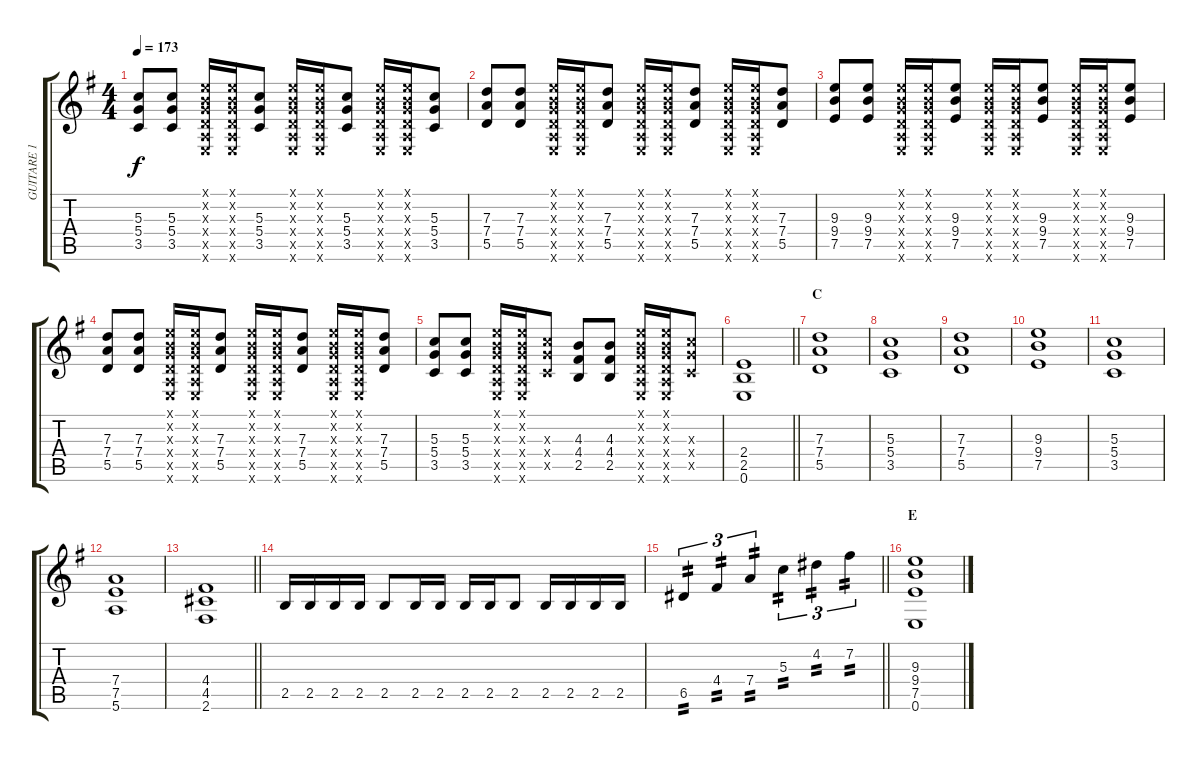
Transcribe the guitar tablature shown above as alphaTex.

\track ("GUITARE 1" "GUITARE 1") {instrument distortionguitar}
\staff {score tabs}
\tuning (E4 B3 G3 D3 A2 E2) {hide}
\ts (4 4)
\tempo 173
\clef g2
\ks g
(5.3 5.4 3.5).8{dy f} (5.3 5.4 3.5).8 (0.1{x} 0.2{x} 0.3{x} 0.4{x} 0.5{x} 0.6{x}).16 (0.1{x} 0.2{x} 0.3{x} 0.4{x} 0.5{x} 0.6{x}).16 (5.3 5.4 3.5).8 (0.1{x} 0.2{x} 0.3{x} 0.4{x} 0.5{x} 0.6{x}).16 (0.1{x} 0.2{x} 0.3{x} 0.4{x} 0.5{x} 0.6{x}).16 (5.3 5.4 3.5).8 (0.1{x} 0.2{x} 0.3{x} 0.4{x} 0.5{x} 0.6{x}).16 (0.1{x} 0.2{x} 0.3{x} 0.4{x} 0.5{x} 0.6{x}).16 (5.3 5.4 3.5).8 |
(7.3 7.4 5.5).8 (7.3 7.4 5.5).8 (0.1{x} 0.2{x} 0.3{x} 0.4{x} 0.5{x} 0.6{x}).16 (0.1{x} 0.2{x} 0.3{x} 0.4{x} 0.5{x} 0.6{x}).16 (7.3 7.4 5.5).8 (0.1{x} 0.2{x} 0.3{x} 0.4{x} 0.5{x} 0.6{x}).16 (0.1{x} 0.2{x} 0.3{x} 0.4{x} 0.5{x} 0.6{x}).16 (7.3 7.4 5.5).8 (0.1{x} 0.2{x} 0.3{x} 0.4{x} 0.5{x} 0.6{x}).16 (0.1{x} 0.2{x} 0.3{x} 0.4{x} 0.5{x} 0.6{x}).16 (7.3 7.4 5.5).8 |
(9.3 9.4 7.5).8 (9.3 9.4 7.5).8 (0.1{x} 0.2{x} 0.3{x} 0.4{x} 0.5{x} 0.6{x}).16 (0.1{x} 0.2{x} 0.3{x} 0.4{x} 0.5{x} 0.6{x}).16 (9.3 9.4 7.5).8 (0.1{x} 0.2{x} 0.3{x} 0.4{x} 0.5{x} 0.6{x}).16 (0.1{x} 0.2{x} 0.3{x} 0.4{x} 0.5{x} 0.6{x}).16 (9.3 9.4 7.5).8 (0.1{x} 0.2{x} 0.3{x} 0.4{x} 0.5{x} 0.6{x}).16 (0.1{x} 0.2{x} 0.3{x} 0.4{x} 0.5{x} 0.6{x}).16 (9.3 9.4 7.5).8 |
(7.3 7.4 5.5).8 (7.3 7.4 5.5).8 (0.1{x} 0.2{x} 0.3{x} 0.4{x} 0.5{x} 0.6{x}).16 (0.1{x} 0.2{x} 0.3{x} 0.4{x} 0.5{x} 0.6{x}).16 (7.3 7.4 5.5).8 (0.1{x} 0.2{x} 0.3{x} 0.4{x} 0.5{x} 0.6{x}).16 (0.1{x} 0.2{x} 0.3{x} 0.4{x} 0.5{x} 0.6{x}).16 (7.3 7.4 5.5).8 (0.1{x} 0.2{x} 0.3{x} 0.4{x} 0.5{x} 0.6{x}).16 (0.1{x} 0.2{x} 0.3{x} 0.4{x} 0.5{x} 0.6{x}).16 (7.3 7.4 5.5).8 |
(5.3 5.4 3.5).8 (5.3 5.4 3.5).8 (0.1{x} 0.2{x} 0.3{x} 0.4{x} 0.5{x} 0.6{x}).16 (0.1{x} 0.2{x} 0.3{x} 0.4{x} 0.5{x} 0.6{x}).16 (5.3{x} 5.4{x} 3.5{x}).8 (4.3 4.4 2.5).8 (4.3 4.4 2.5).8 (0.1{x} 0.2{x} 0.3{x} 0.4{x} 0.5{x} 0.6{x}).16 (0.1{x} 0.2{x} 0.3{x} 0.4{x} 0.5{x} 0.6{x}).16 (5.3{x} 5.4{x} 3.5{x}).8 |
\barLineRight lightlight
(2.4 2.5 0.6).1 |
\section ("" "C")
(7.3 7.4 5.5).1 |
(5.3 5.4 3.5).1 |
(7.3 7.4 5.5).1 |
(9.3 9.4 7.5).1 |
(5.3 5.4 3.5).1 |
(7.4 7.5 5.6).1 |
\barLineRight lightlight
(4.4 4.5 2.6).1 |
2.5.16 2.5.16 2.5.16 2.5.16 2.5.8 2.5.16 2.5.16 2.5.16 2.5.16 2.5.8 2.5.16 2.5.16 2.5.16 2.5.16 |
\barLineRight lightlight
6.5.4{tu (3 2) tp 2} 4.4.4{tu (3 2) tp 2} 7.4.4{tu (3 2) tp 2} 5.3.4{tu (3 2) tp 2} 4.2.4{tu (3 2) tp 2} 7.2.4{tu (3 2) tp 2} |
\section ("" "E")
(9.3 9.4 7.5 0.6).1
